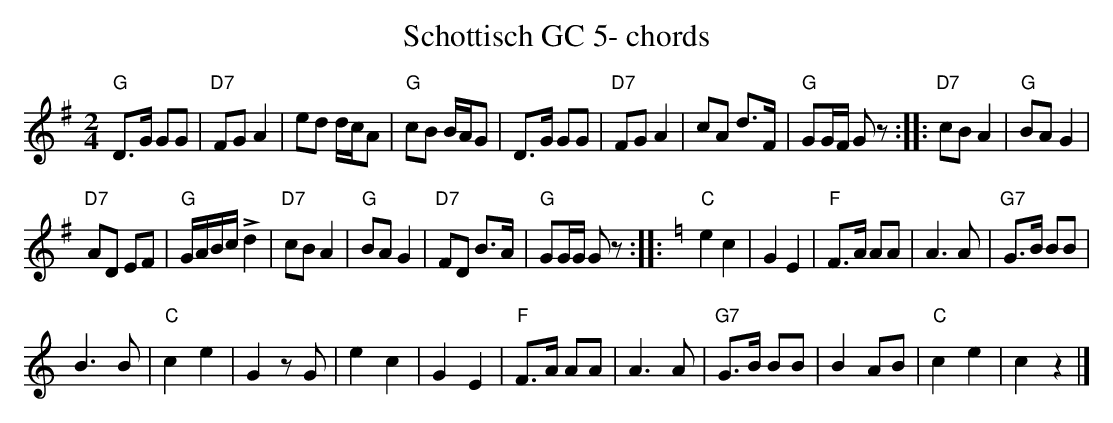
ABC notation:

X:1
T:Schottisch GC 5- chords
M:2/4
L:1/8
K:G %%MIDI gchordon
"G"D>G GG | "D7"FGA2 | ed d/2c/2A | "G"cB B/2A/2G | D>G GG | "D7"FGA2 | cA d>F | "G"GG/2F/2 Gz ::"D7"cBA2 | "G"BAG2 |
"D7"AD EF | "G"G/2A/2B/2c/2 !>!d2 | "D7"cBA2 | "G"BAG2 | "D7"FD B>A | "G"GG/2G/2 Gz :: [K:C] "C"e2c2 | G2E2 | "F"F>A AA | A3A | "G7"G>B BB |
B3B | "C"c2e2 | G2zG | e2c2 | G2E2 | "F"F>A AA | A3A | "G7"G>B BB | B2 AB | "C"c2e2 | c2z2 |]
